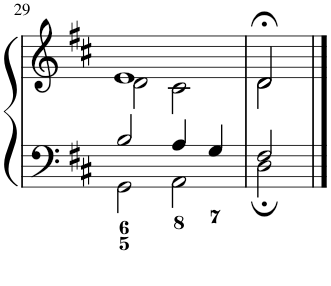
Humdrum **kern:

**kern	**kern
*part1	*part1
*staff2	*staff1
*I"Piano	*
*I'Pno.	*
!!LO:PB:g=z
*clefF4	*clefG2
*k[f#c#]	*k[f#c#]
*M4/4	*M4/4
*met(c)	*met(c)
=29	=29
*^	*^
2B/	2GG\	1e	2d\
4A/	2AA\	.	2c#\
4G/	.	.	.
=30	=30	=30	=30
2F#/	2D;\	2d;</	2d\
*v	*v	*	*
*	*v	*v
==	==
*-	*-
